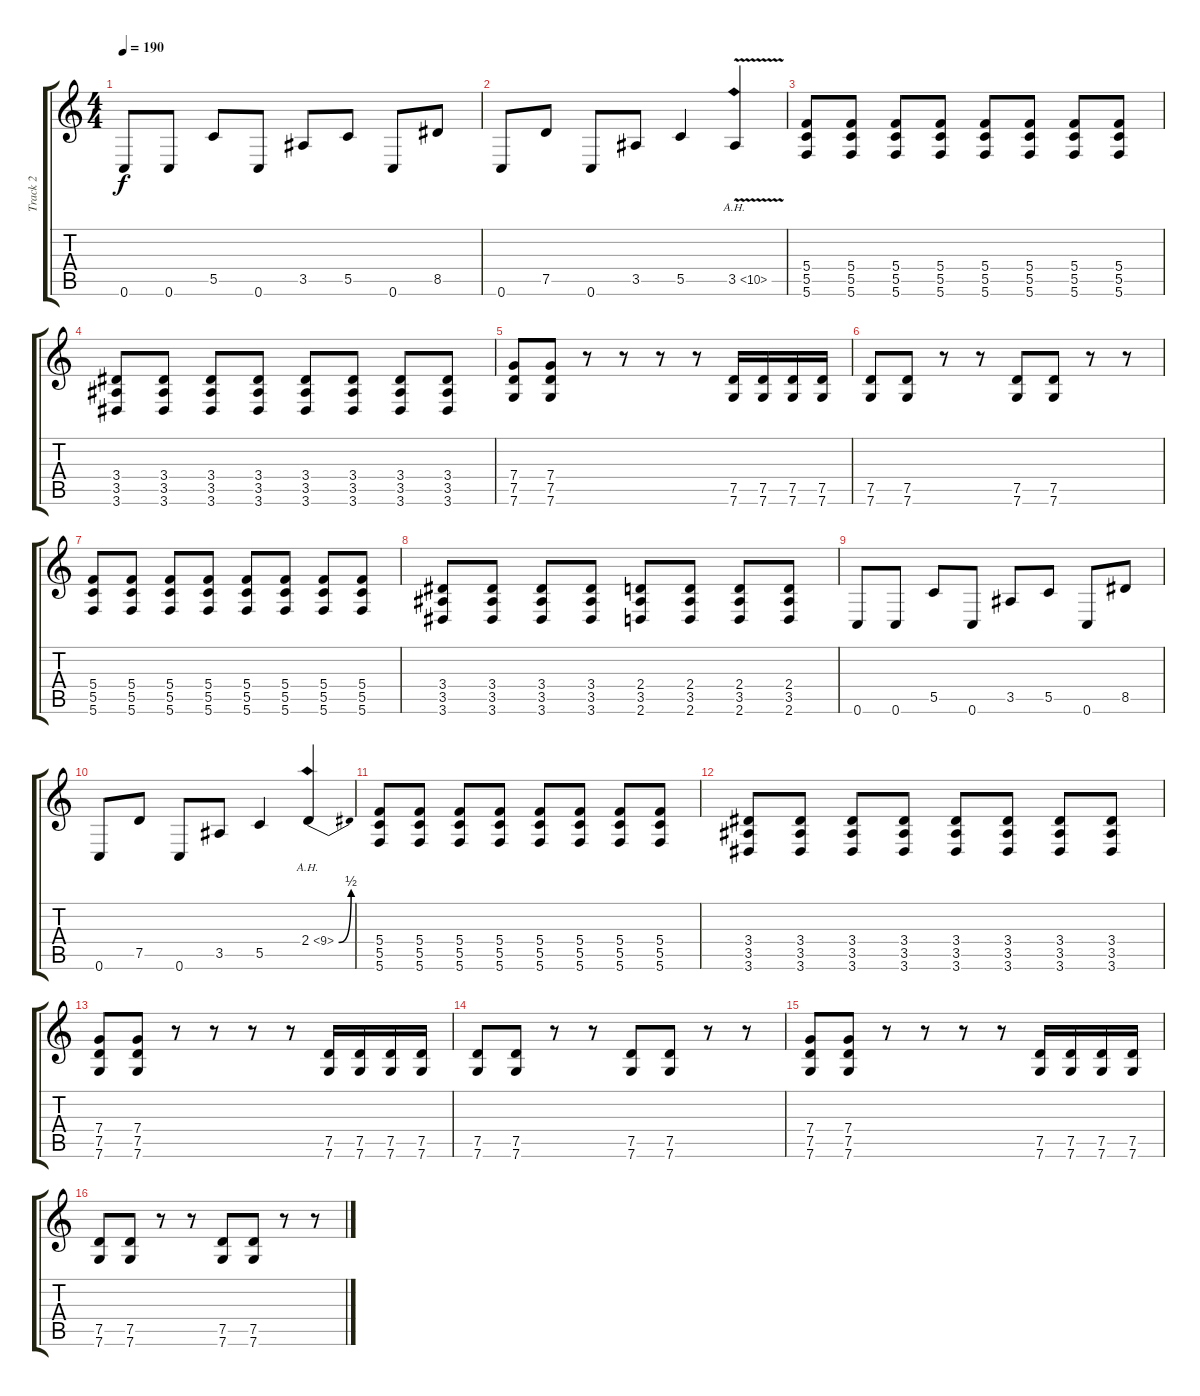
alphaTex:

\track ("Track 2" "Track 2") {instrument overdrivenguitar}
\staff {score tabs}
\tuning (D4 A3 F3 C3 G2 C2) {hide}
\ts (4 4)
\tempo 190
\clef g2
\ks c
0.6.8{dy f} 0.6.8 5.5.8 0.6.8 3.5.8 5.5.8 0.6.8 8.5.8 |
0.6.8 7.5.8 0.6.8 3.5.8 5.5.4 3.5{ah 7 v}.4 |
(5.4 5.5 5.6).8 (5.4 5.5 5.6).8 (5.4 5.5 5.6).8 (5.4 5.5 5.6).8 (5.4 5.5 5.6).8 (5.4 5.5 5.6).8 (5.4 5.5 5.6).8 (5.4 5.5 5.6).8 |
(3.4 3.5 3.6).8 (3.4 3.5 3.6).8 (3.4 3.5 3.6).8 (3.4 3.5 3.6).8 (3.4 3.5 3.6).8 (3.4 3.5 3.6).8 (3.4 3.5 3.6).8 (3.4 3.5 3.6).8 |
(7.4 7.5 7.6).8 (7.4 7.5 7.6).8 r.8 r.8 r.8 r.8 (7.5 7.6).16 (7.5 7.6).16 (7.5 7.6).16 (7.5 7.6).16 |
(7.5 7.6).8 (7.5 7.6).8 r.8 r.8 (7.5 7.6).8 (7.5 7.6).8 r.8 r.8 |
(5.4 5.5 5.6).8 (5.4 5.5 5.6).8 (5.4 5.5 5.6).8 (5.4 5.5 5.6).8 (5.4 5.5 5.6).8 (5.4 5.5 5.6).8 (5.4 5.5 5.6).8 (5.4 5.5 5.6).8 |
(3.4 3.5 3.6).8 (3.4 3.5 3.6).8 (3.4 3.5 3.6).8 (3.4 3.5 3.6).8 (2.4 3.5 2.6).8 (2.4 3.5 2.6).8 (2.4 3.5 2.6).8 (2.4 3.5 2.6).8 |
0.6.8 0.6.8 5.5.8 0.6.8 3.5.8 5.5.8 0.6.8 8.5.8 |
0.6.8 7.5.8 0.6.8 3.5.8 5.5.4 2.4{be (bend 0 0 60 2) ah 7}.4 |
(5.4 5.5 5.6).8 (5.4 5.5 5.6).8 (5.4 5.5 5.6).8 (5.4 5.5 5.6).8 (5.4 5.5 5.6).8 (5.4 5.5 5.6).8 (5.4 5.5 5.6).8 (5.4 5.5 5.6).8 |
(3.4 3.5 3.6).8 (3.4 3.5 3.6).8 (3.4 3.5 3.6).8 (3.4 3.5 3.6).8 (3.4 3.5 3.6).8 (3.4 3.5 3.6).8 (3.4 3.5 3.6).8 (3.4 3.5 3.6).8 |
(7.4 7.5 7.6).8 (7.4 7.5 7.6).8 r.8 r.8 r.8 r.8 (7.5 7.6).16 (7.5 7.6).16 (7.5 7.6).16 (7.5 7.6).16 |
(7.5 7.6).8 (7.5 7.6).8 r.8 r.8 (7.5 7.6).8 (7.5 7.6).8 r.8 r.8 |
(7.4 7.5 7.6).8 (7.4 7.5 7.6).8 r.8 r.8 r.8 r.8 (7.5 7.6).16 (7.5 7.6).16 (7.5 7.6).16 (7.5 7.6).16 |
(7.5 7.6).8 (7.5 7.6).8 r.8 r.8 (7.5 7.6).8 (7.5 7.6).8 r.8 r.8
